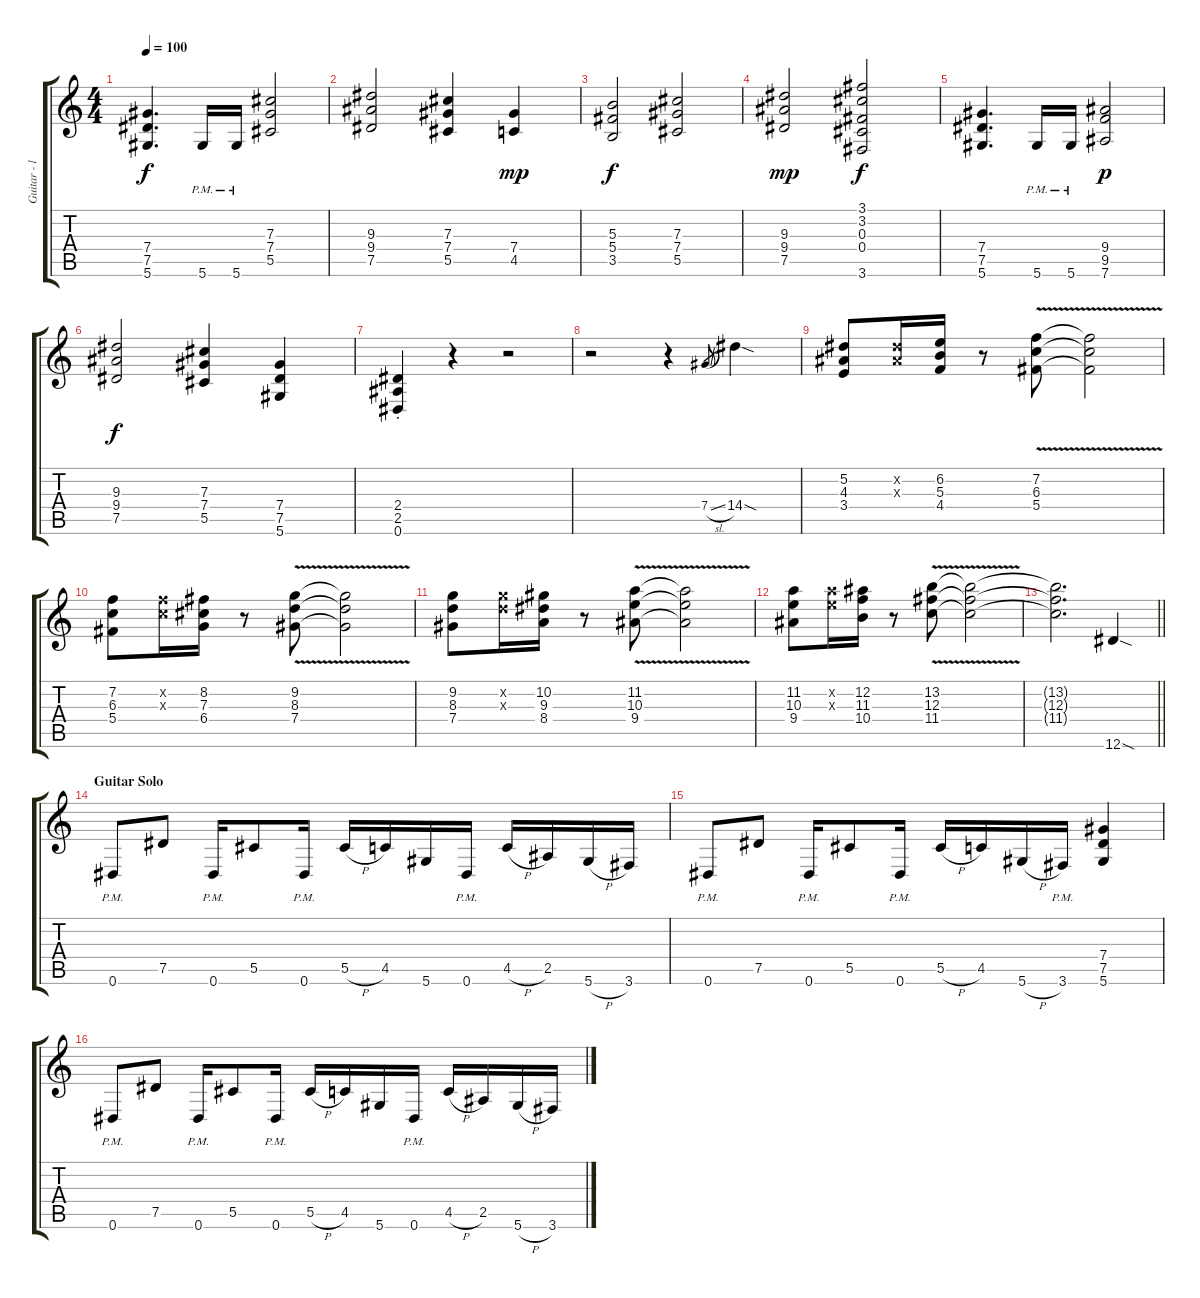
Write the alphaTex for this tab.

\track ("Guitar - left" "Guitar - l") {instrument distortionguitar}
\staff {score tabs}
\tuning (Eb4 Bb3 Gb3 Db3 Ab2 Eb2) {hide}
\ts (4 4)
\tempo 100
\clef g2
\ks c
(7.4 7.5 5.6).4{d dy f} 5.6{pm}.16 5.6{pm}.16 (7.3 7.4 5.5).2 |
(9.3 9.4 7.5).2 (7.3 7.4 5.5).4 (7.4 4.5).4{dy mp} |
(5.3 5.4 3.5).2{dy f} (7.3 7.4 5.5).2 |
(9.3 9.4 7.5).2{dy mp} (3.1 3.2 0.3 0.4 3.6).2{dy f} |
(7.4 7.5 5.6).4{d} 5.6{pm}.16 5.6{pm}.16 (9.4 9.5 7.6).2{dy p} |
(9.3 9.4 7.5).2{dy f} (7.3 7.4 5.5).4 (7.4 7.5 5.6).4 |
(2.4{st} 2.5{st} 0.6{st}).4 r.4 r.2 |
r.2 r.4 7.4{sl}.8{gr} 14.4{sod}.4 |
(5.2 4.3 3.4).8 (5.2{x} 4.3{x}).16 (6.2 5.3 4.4).16 r.8 (7.2{v} 6.3{v} 5.4{v}).8 (7.2{t} 6.3{t} 5.4{t}).2 |
(7.2 6.3 5.4).8 (7.2{x} 6.3{x}).16 (8.2 7.3 6.4).16 r.8 (9.2{v} 8.3{v} 7.4{v}).8 (9.2{t} 8.3{t} 7.4{t}).2 |
(9.2 8.3 7.4).8 (9.2{x} 8.3{x}).16 (10.2 9.3 8.4).16 r.8 (11.2{v} 10.3{v} 9.4{v}).8 (11.2{t} 10.3{t} 9.4{t}).2 |
(11.2 10.3 9.4).8 (11.2{x} 10.3{x}).16 (12.2 11.3 10.4).16 r.8 (13.2{v} 12.3{v} 11.4{v}).8 (13.2{t} 12.3{t} 11.4{t}).2 |
\barLineRight lightlight
(13.2{t} 12.3{t} 11.4{t}).2{d} 12.6{sod}.4 |
\section ("" "Guitar Solo")
0.6{pm}.8 7.5.8 0.6{pm}.16 5.5.8 0.6{pm}.16 5.5{h}.16 4.5.16 5.6.16 0.6{pm}.16 4.5{h}.16 2.5.16 5.6{h}.16 3.6.16 |
0.6{pm}.8 7.5.8 0.6{pm}.16 5.5.8 0.6{pm}.16 5.5{h}.16 4.5.16 5.6{h}.16 3.6{pm}.16 (7.4 7.5 5.6).4 |
0.6{pm}.8 7.5.8 0.6{pm}.16 5.5.8 0.6{pm}.16 5.5{h}.16 4.5.16 5.6.16 0.6{pm}.16 4.5{h}.16 2.5.16 5.6{h}.16 3.6.16
